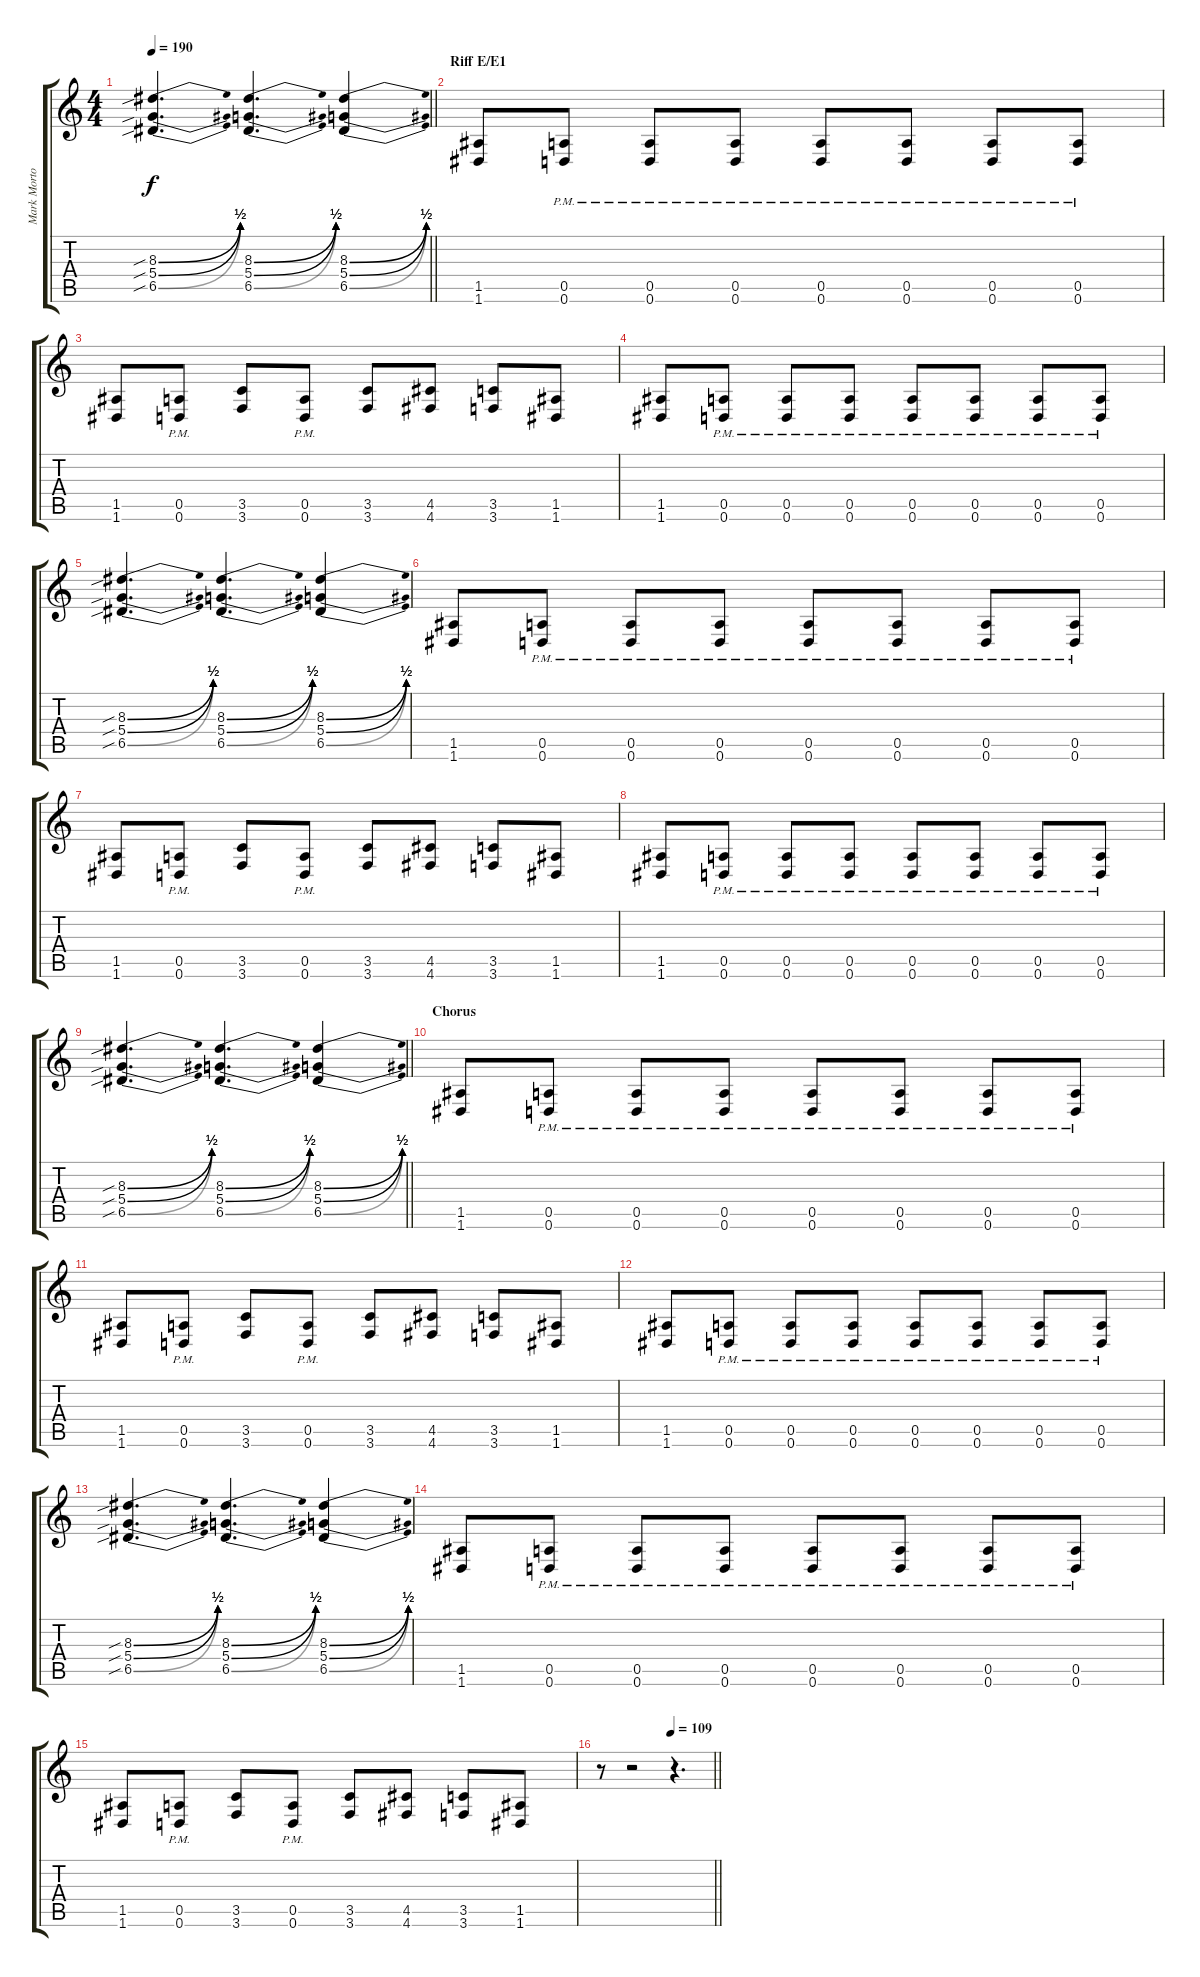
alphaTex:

\track ("Mark Morton" "Mark Morto") {instrument distortionguitar}
\staff {score tabs}
\tuning (E4 B3 G3 D3 A2 D2) {hide}
\ts (4 4)
\tempo 190
\clef g2
\barLineRight lightlight
\ks c
(8.3{be (bend 0 0 60 2) sib} 5.4{be (bend 0 0 60 2) sib} 6.5{be (bend 0 0 60 2) sib}).4{d dy f} (8.3{be (bend 0 0 60 2)} 5.4{be (bend 0 0 60 2)} 6.5{be (bend 0 0 60 2)}).4{d} (8.3{be (bend 0 0 60 2)} 5.4{be (bend 0 0 60 2)} 6.5{be (bend 0 0 60 2)}).4 |
\section ("" "Riff E/E1")
(1.5 1.6).8 (0.5{pm} 0.6{pm}).8 (0.5{pm} 0.6{pm}).8 (0.5{pm} 0.6{pm}).8 (0.5{pm} 0.6{pm}).8 (0.5{pm} 0.6{pm}).8 (0.5{pm} 0.6{pm}).8 (0.5{pm} 0.6{pm}).8 |
(1.5 1.6).8 (0.5{pm} 0.6{pm}).8 (3.5 3.6).8 (0.5{pm} 0.6{pm}).8 (3.5 3.6).8 (4.5 4.6).8 (3.5 3.6).8 (1.5 1.6).8 |
(1.5 1.6).8 (0.5{pm} 0.6{pm}).8 (0.5{pm} 0.6{pm}).8 (0.5{pm} 0.6{pm}).8 (0.5{pm} 0.6{pm}).8 (0.5{pm} 0.6{pm}).8 (0.5{pm} 0.6{pm}).8 (0.5{pm} 0.6{pm}).8 |
(8.3{be (bend 0 0 60 2) sib} 5.4{be (bend 0 0 60 2) sib} 6.5{be (bend 0 0 60 2) sib}).4{d} (8.3{be (bend 0 0 60 2)} 5.4{be (bend 0 0 60 2)} 6.5{be (bend 0 0 60 2)}).4{d} (8.3{be (bend 0 0 60 2)} 5.4{be (bend 0 0 60 2)} 6.5{be (bend 0 0 60 2)}).4 |
(1.5 1.6).8 (0.5{pm} 0.6{pm}).8 (0.5{pm} 0.6{pm}).8 (0.5{pm} 0.6{pm}).8 (0.5{pm} 0.6{pm}).8 (0.5{pm} 0.6{pm}).8 (0.5{pm} 0.6{pm}).8 (0.5{pm} 0.6{pm}).8 |
(1.5 1.6).8 (0.5{pm} 0.6{pm}).8 (3.5 3.6).8 (0.5{pm} 0.6{pm}).8 (3.5 3.6).8 (4.5 4.6).8 (3.5 3.6).8 (1.5 1.6).8 |
(1.5 1.6).8 (0.5{pm} 0.6{pm}).8 (0.5{pm} 0.6{pm}).8 (0.5{pm} 0.6{pm}).8 (0.5{pm} 0.6{pm}).8 (0.5{pm} 0.6{pm}).8 (0.5{pm} 0.6{pm}).8 (0.5{pm} 0.6{pm}).8 |
\barLineRight lightlight
(8.3{be (bend 0 0 60 2) sib} 5.4{be (bend 0 0 60 2) sib} 6.5{be (bend 0 0 60 2) sib}).4{d} (8.3{be (bend 0 0 60 2)} 5.4{be (bend 0 0 60 2)} 6.5{be (bend 0 0 60 2)}).4{d} (8.3{be (bend 0 0 60 2)} 5.4{be (bend 0 0 60 2)} 6.5{be (bend 0 0 60 2)}).4 |
\section ("" "Chorus")
(1.5 1.6).8 (0.5{pm} 0.6{pm}).8 (0.5{pm} 0.6{pm}).8 (0.5{pm} 0.6{pm}).8 (0.5{pm} 0.6{pm}).8 (0.5{pm} 0.6{pm}).8 (0.5{pm} 0.6{pm}).8 (0.5{pm} 0.6{pm}).8 |
(1.5 1.6).8 (0.5{pm} 0.6{pm}).8 (3.5 3.6).8 (0.5{pm} 0.6{pm}).8 (3.5 3.6).8 (4.5 4.6).8 (3.5 3.6).8 (1.5 1.6).8 |
(1.5 1.6).8 (0.5{pm} 0.6{pm}).8 (0.5{pm} 0.6{pm}).8 (0.5{pm} 0.6{pm}).8 (0.5{pm} 0.6{pm}).8 (0.5{pm} 0.6{pm}).8 (0.5{pm} 0.6{pm}).8 (0.5{pm} 0.6{pm}).8 |
(8.3{be (bend 0 0 60 2) sib} 5.4{be (bend 0 0 60 2) sib} 6.5{be (bend 0 0 60 2) sib}).4{d} (8.3{be (bend 0 0 60 2)} 5.4{be (bend 0 0 60 2)} 6.5{be (bend 0 0 60 2)}).4{d} (8.3{be (bend 0 0 60 2)} 5.4{be (bend 0 0 60 2)} 6.5{be (bend 0 0 60 2)}).4 |
(1.5 1.6).8 (0.5{pm} 0.6{pm}).8 (0.5{pm} 0.6{pm}).8 (0.5{pm} 0.6{pm}).8 (0.5{pm} 0.6{pm}).8 (0.5{pm} 0.6{pm}).8 (0.5{pm} 0.6{pm}).8 (0.5{pm} 0.6{pm}).8 |
(1.5 1.6).8 (0.5{pm} 0.6{pm}).8 (3.5 3.6).8 (0.5{pm} 0.6{pm}).8 (3.5 3.6).8 (4.5 4.6).8 (3.5 3.6).8 (1.5 1.6).8 |
\tempo (109 0.625)
\barLineRight lightlight
r.8 r.2 r.4{d}
